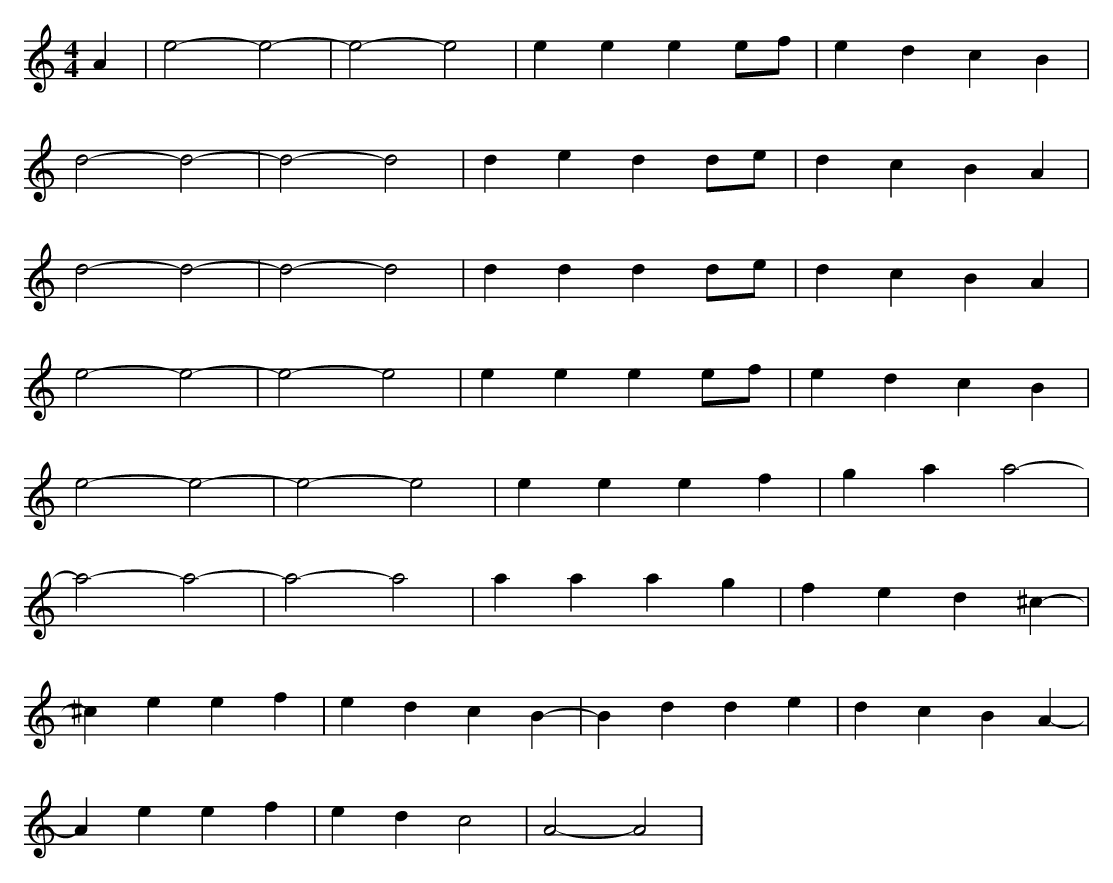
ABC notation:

X:1
M:4/4
K:Amin
A2|e4- e4-|e4- e4|e2e2 e2ef|e2d2 c2B2|
d4- d4-|d4- d4|d2e2 d2de|d2c2 B2A2|
d4- d4-|d4- d4|d2d2 d2de|d2c2 B2A2|
e4- e4-|e4- e4|e2e2 e2ef|e2d2 c2B2|
e4- e4-|e4- e4|e2e2 e2f2|g2a2 a4-|
a4- a4-|a4- a4|a2a2 a2g2|f2e2 d2^c2-|
^c2e2 e2f2|e2d2 c2B2-|B2d2 d2e2|d2c2 B2A2-|
A2e2 e2f2|e2d2 c4|A4- A4|
